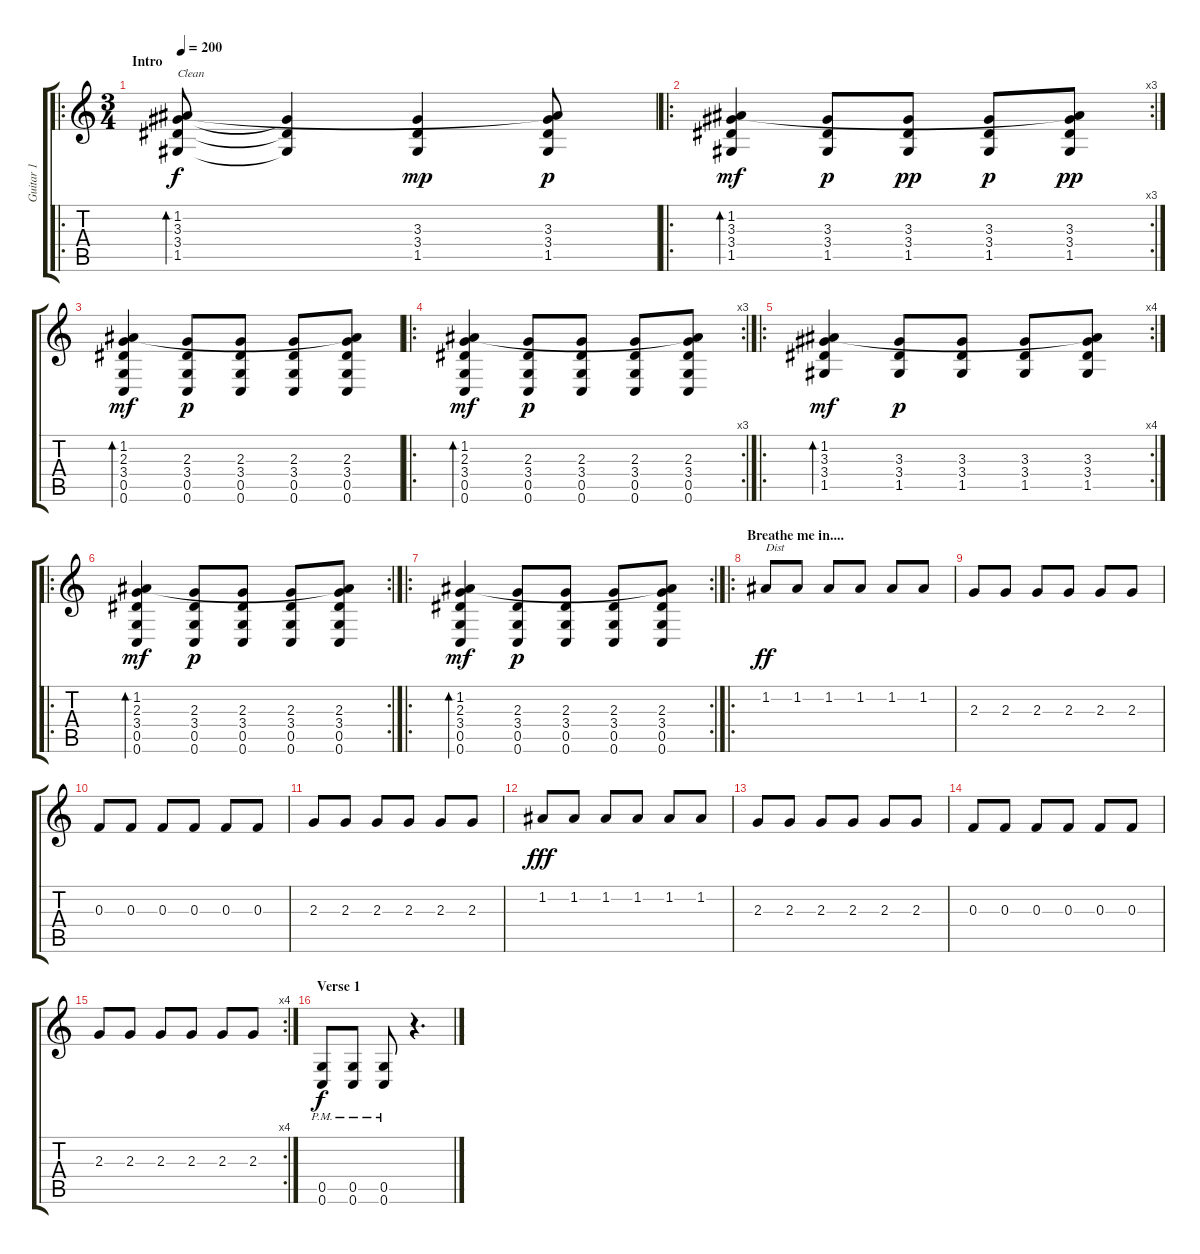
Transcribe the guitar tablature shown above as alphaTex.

\track ("Guitar 1" "Guitar 1") {instrument distortionguitar}
\staff {score tabs}
\tuning (D4 A3 F3 C3 G2 C2) {hide}
\ro
\ts (3 4)
\section ("" "Intro")
\tempo 200
\clef g2
\ks c
(1.2 3.3 3.4 1.5).8{bd 480 txt "Clean" dy f instrument electricguitarclean} (3.3{t} 3.4{t} 1.5{t}).4 (3.3 3.4 1.5).4{dy mp} (1.2{t} 3.3 3.4 1.5).8{dy p} |
\ro
\rc 3
(1.2 3.3 3.4 1.5).4{bd 60 dy mf} (3.3 3.4 1.5).8{dy p} (3.3 3.4 1.5).8{dy pp} (3.3 3.4 1.5).8{dy p} (1.2{t} 3.3 3.4 1.5).8{dy pp} |
(1.2 2.3 3.4 0.5 0.6).4{bd 240 dy mf} (2.3 3.4 0.5 0.6).8{dy p} (2.3 3.4 0.5 0.6).8 (2.3 3.4 0.5 0.6).8 (1.2{t} 2.3 3.4 0.5 0.6).8 |
\ro
\rc 3
(1.2 2.3 3.4 0.5 0.6).4{bd 60 dy mf} (2.3 3.4 0.5 0.6).8{dy p} (2.3 3.4 0.5 0.6).8 (2.3 3.4 0.5 0.6).8 (1.2{t} 2.3 3.4 0.5 0.6).8 |
\ro
\rc 4
(1.2 3.3 3.4 1.5).4{bd 60 dy mf} (3.3 3.4 1.5).8{dy p} (3.3 3.4 1.5).8 (3.3 3.4 1.5).8 (1.2{t} 3.3 3.4 1.5).8 |
\ro
\rc 2
(1.2 2.3 3.4 0.5 0.6).4{bd 60 dy mf} (2.3 3.4 0.5 0.6).8{dy p} (2.3 3.4 0.5 0.6).8 (2.3 3.4 0.5 0.6).8 (1.2{t} 2.3 3.4 0.5 0.6).8 |
\ro
\rc 2
(1.2 2.3 3.4 0.5 0.6).4{bd 60 dy mf} (2.3 3.4 0.5 0.6).8{dy p} (2.3 3.4 0.5 0.6).8 (2.3 3.4 0.5 0.6).8 (1.2{t} 2.3 3.4 0.5 0.6).8 |
\ro
\section ("" "Breathe me in....")
1.2.8{txt "Dist" dy ff instrument distortionguitar} 1.2.8 1.2.8 1.2.8 1.2.8 1.2.8 |
2.3.8 2.3.8 2.3.8 2.3.8 2.3.8 2.3.8 |
0.3.8 0.3.8 0.3.8 0.3.8 0.3.8 0.3.8 |
2.3.8 2.3.8 2.3.8 2.3.8 2.3.8 2.3.8 |
1.2.8{dy fff} 1.2.8 1.2.8 1.2.8 1.2.8 1.2.8 |
2.3.8 2.3.8 2.3.8 2.3.8 2.3.8 2.3.8 |
0.3.8 0.3.8 0.3.8 0.3.8 0.3.8 0.3.8 |
\rc 4
2.3.8 2.3.8 2.3.8 2.3.8 2.3.8 2.3.8 |
\section ("" "Verse 1")
(0.5{pm} 0.6{pm}).8{dy f} (0.5{pm} 0.6{pm}).8 (0.5{pm} 0.6{pm}).8 r.4{d}
